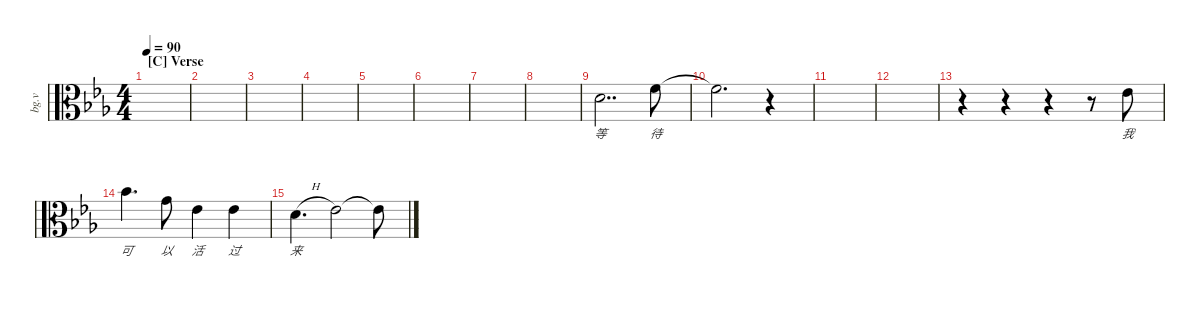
\defaultSystemsLayout 4
\hideDynamics
\bracketExtendMode nobrackets
\otherSystemsTrackNameOrientation horizontal
\track ("Background Vocal" "bg.v") {instrument viola}
\staff {score}
\tuning (A4 D4 G3 C3)
\ts (4 4)
\section ("C" "Verse")
\tempo 90
\clef c3
\ks cminor
|
|
|
|
|
|
|
|
0.2{acc forcenatural}.2{dd lyrics (0 "等") lyrics (1 "") lyrics (2 "") lyrics (3 "") lyrics (4 "") beam Down} 3.2{acc forcenatural}.8{lyrics (0 "待") lyrics (1 "") lyrics (2 "") lyrics (3 "") lyrics (4 "") beam Down} |
3.2{t acc forcenatural}.2{d beam Down} r.4{beam Down} |
|
|
r.4{beam Down} r.4{beam Down} r.4{beam Down} r.8{beam Down} 1.2{acc b}.8{lyrics (0 "我") lyrics (1 "") lyrics (2 "") lyrics (3 "") lyrics (4 "") beam Down} |
1.1{acc b}.4{d lyrics (0 "可") lyrics (1 "") lyrics (2 "") lyrics (3 "") lyrics (4 "") beam Down} 5.2{acc forcenatural}.8{lyrics (0 "以") lyrics (1 "") lyrics (2 "") lyrics (3 "") lyrics (4 "") beam Down} 1.2{acc b}.4{lyrics (0 "活") lyrics (1 "") lyrics (2 "") lyrics (3 "") lyrics (4 "") beam Down} 1.2{acc b}.4{lyrics (0 "过") lyrics (1 "") lyrics (2 "") lyrics (3 "") lyrics (4 "") beam Down} |
0.2{h acc forcenatural}.4{d lyrics (0 "来") lyrics (1 "") lyrics (2 "") lyrics (3 "") lyrics (4 "") beam Down} 1.2{acc b}.2{beam Down} 1.2{t acc b}.8{beam Down}
